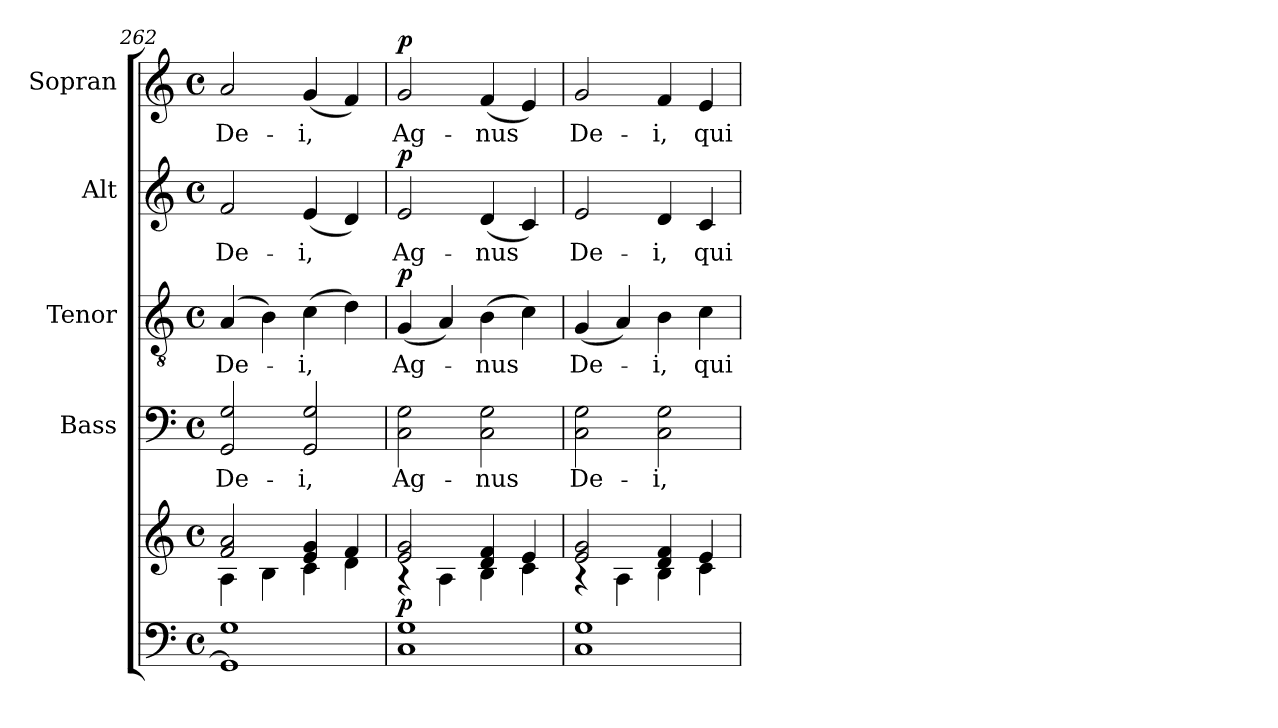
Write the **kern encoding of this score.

**kern	**kern	**dynam	**kern	**text	**kern	**text	**dynam	**kern	**text	**dynam	**kern	**text	**dynam
*part5	*part5	*part5	*part4	*part4	*part3	*part3	*part3	*part2	*part2	*part2	*part1	*part1	*part1
*staff6	*staff5	*staff5/6	*staff4	*staff4	*staff3	*staff3	*staff3	*staff2	*staff2	*staff2	*staff1	*staff1	*staff1
*	*	*	*I"Bass	*	*I"Tenor	*	*	*I"Alt	*	*	*I"Sopran	*	*
*	*	*	*I'B.	*	*I'T.	*	*	*I'A.	*	*	*I'S.	*	*
!!LO:PB:g=z
*clefF4	*clefG2	*	*clefF4	*	*clefGv2	*	*	*clefG2	*	*	*clefG2	*	*
*k[]	*k[]	*	*k[]	*	*k[]	*	*	*k[]	*	*	*k[]	*	*
*C:	*C:	*	*C:	*	*C:	*	*	*C:	*	*	*C:	*	*
*M4/4	*M4/4	*	*M4/4	*	*M4/4	*	*	*M4/4	*	*	*M4/4	*	*
*met(c)	*met(c)	*	*met(c)	*	*met(c)	*	*	*met(c)	*	*	*met(c)	*	*
=262	=262	=262	=262	=262	=262	=262	=262	=262	=262	=262	=262	=262	=262
*^	*^	*	*	*	*	*	*	*	*	*	*	*	*
!	!	!	!	!	!	!LO:LY:b	!	!LO:LY:b	!	!	!LO:LY:b	!	!	!LO:LY:b	!
1G	1GG]	2f/ 2a/	4A\	.	2GG/ 2G/	De-	(4A/	De-	.	2f/	De-	.	2a/	De-	.
.	.	.	4B\	.	.	.	4B\)	.	.	.	.	.	.	.	.
!	!	!	!	!	!	!LO:LY:b	!	!LO:LY:b	!	!	!LO:LY:b	!	!	!LO:LY:b	!
.	.	4e/ 4g/	4c\	.	2GG/ 2G/	-i,	(>4c\	-i,	.	(<4e/	-i,	.	(<4g/	-i,	.
.	.	4f/	4d\	.	.	.	4d\)	.	.	4d/)	.	.	4f/)	.	.
=263	=263	=263	=263	=263	=263	=263	=263	=263	=263	=263	=263	=263	=263	=263	=263
!	!	!	!	!LO:DY:b	!	!LO:LY:b	!	!LO:LY:b	!LO:DY:a	!	!LO:LY:b	!LO:DY:a	!	!LO:LY:b	!LO:DY:a
1G	1C	2e/ 2g/	4rG	p	2C\ 2G\	Ag-	(<4G/	Ag-	p	2e/	Ag-	p	2g/	Ag-	p
.	.	.	4A\	.	.	.	4A/)	.	.	.	.	.	.	.	.
!	!	!	!	!	!	!LO:LY:b	!	!LO:LY:b	!	!	!LO:LY:b	!	!	!LO:LY:b	!
.	.	4d/ 4f/	4B\	.	2C\ 2G\	-nus	(>4B\	-nus	.	(<4d/	-nus	.	(<4f/	-nus	.
.	.	4e/	4c\	.	.	.	4c\)	.	.	4c/)	.	.	4e/)	.	.
=264	=264	=264	=264	=264	=264	=264	=264	=264	=264	=264	=264	=264	=264	=264	=264
!	!	!	!	!	!	!LO:LY:b	!	!LO:LY:b	!	!	!LO:LY:b	!	!	!LO:LY:b	!
1G	1C	2e/ 2g/	4rG	.	2C\ 2G\	De-	(<4G/	De-	.	2e/	De-	.	2g/	De-	.
.	.	.	4A\	.	.	.	4A/)	.	.	.	.	.	.	.	.
!	!	!	!	!	!	!LO:LY:b	!	!LO:LY:b	!	!	!LO:LY:b	!	!	!LO:LY:b	!
.	.	4d/ 4f/	4B\	.	2C\ 2G\	-i,	4B\	-i,	.	4d/	-i,	.	4f/	-i,	.
!	!	!	!	!	!	!	!	!LO:LY:b	!	!	!LO:LY:b	!	!	!LO:LY:b	!
.	.	4e/	4c\	.	.	.	4c\	qui	.	4c/	qui	.	4e/	qui	.
*v	*v	*	*	*	*	*	*	*	*	*	*	*	*	*	*
*	*v	*v	*	*	*	*	*	*	*	*	*	*	*	*
=	=	=	=	=	=	=	=	=	=	=	=	=	=
*-	*-	*-	*-	*-	*-	*-	*-	*-	*-	*-	*-	*-	*-
